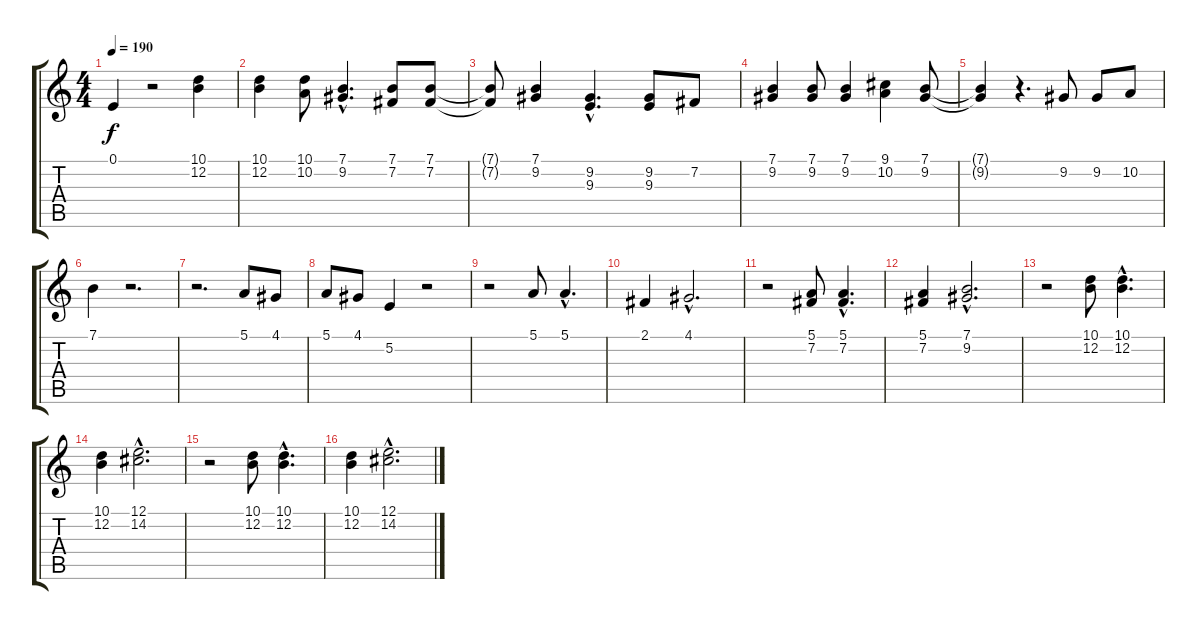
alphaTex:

\track "" {instrument lead2sawtooth}
\staff {score tabs}
\tuning (E4 B3 G3 D3 A2 E2) {hide}
\ts (4 4)
\tempo 190
\clef g2
\ks c
0.1{t}.4{dy f} r.2 (10.1 12.2).4 |
(10.1 12.2).4 (10.1 10.2).8 (7.1{hac} 9.2{hac}).4{d} (7.1 7.2).8 (7.1 7.2).8 |
(7.1{t} 7.2{t}).8 (7.1 9.2).4 (9.2{hac} 9.3{hac}).4{d} (9.2 9.3).8 7.2.8 |
(7.1 9.2).4 (7.1 9.2).8 (7.1 9.2).4 (9.1 10.2).4 (7.1 9.2).8 |
(7.1{t} 9.2{t}).4 r.4{d} 9.2.8 9.2.8 10.2.8 |
7.1.4 r.2{d} |
r.2{d} 5.1.8 4.1.8 |
5.1.8 4.1.8 5.2.4 r.2 |
r.2 5.1.8 5.1{hac}.4{d} |
2.1.4 4.1{hac}.2{d} |
r.2 (5.1 7.2).8 (5.1{hac} 7.2{hac}).4{d} |
(5.1 7.2).4 (7.1{hac} 9.2{hac}).2{d} |
r.2 (10.1 12.2).8 (10.1{hac} 12.2{hac}).4{d} |
(10.1 12.2).4 (12.1{hac} 14.2{hac}).2{d} |
r.2 (10.1 12.2).8 (10.1{hac} 12.2{hac}).4{d} |
(10.1 12.2).4 (12.1{hac} 14.2{hac}).2{d}
